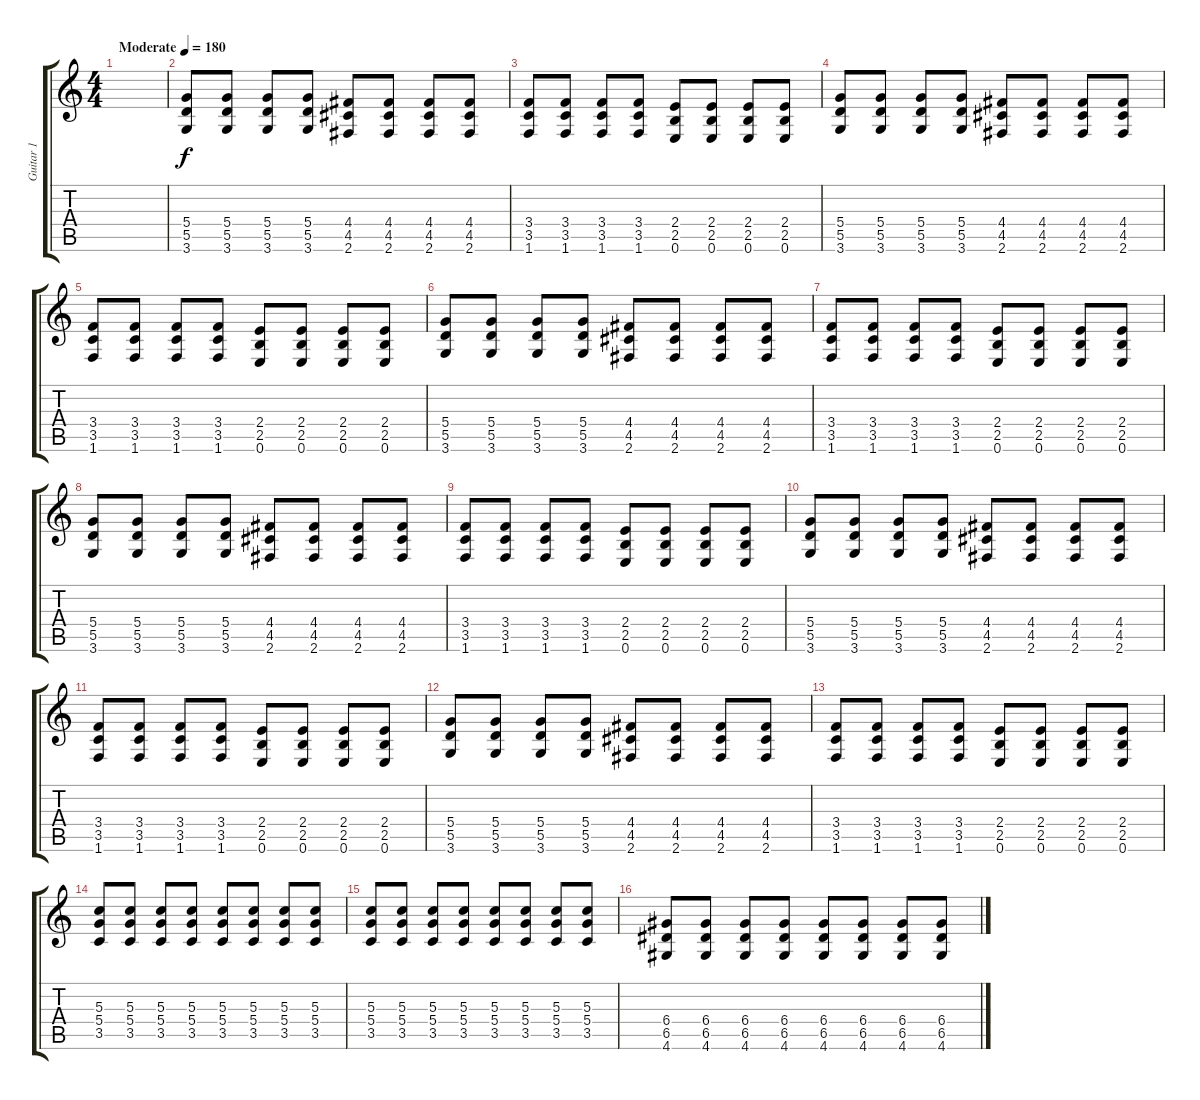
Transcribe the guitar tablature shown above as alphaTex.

\track ("Guitar 1" "Guitar 1") {instrument overdrivenguitar}
\staff {score tabs}
\tuning (E4 B3 G3 D3 A2 E2) {hide}
\ts (4 4)
\tempo (180 "Moderate")
\clef g2
\ks c
|
(5.4 5.5 3.6).8 (5.4 5.5 3.6).8 (5.4 5.5 3.6).8 (5.4 5.5 3.6).8 (4.4 4.5 2.6).8 (4.4 4.5 2.6).8 (4.4 4.5 2.6).8 (4.4 4.5 2.6).8 |
(3.4 3.5 1.6).8 (3.4 3.5 1.6).8 (3.4 3.5 1.6).8 (3.4 3.5 1.6).8 (2.4 2.5 0.6).8 (2.4 2.5 0.6).8 (2.4 2.5 0.6).8 (2.4 2.5 0.6).8 |
(5.4 5.5 3.6).8 (5.4 5.5 3.6).8 (5.4 5.5 3.6).8 (5.4 5.5 3.6).8 (4.4 4.5 2.6).8 (4.4 4.5 2.6).8 (4.4 4.5 2.6).8 (4.4 4.5 2.6).8 |
(3.4 3.5 1.6).8 (3.4 3.5 1.6).8 (3.4 3.5 1.6).8 (3.4 3.5 1.6).8 (2.4 2.5 0.6).8 (2.4 2.5 0.6).8 (2.4 2.5 0.6).8 (2.4 2.5 0.6).8 |
(5.4 5.5 3.6).8 (5.4 5.5 3.6).8 (5.4 5.5 3.6).8 (5.4 5.5 3.6).8 (4.4 4.5 2.6).8 (4.4 4.5 2.6).8 (4.4 4.5 2.6).8 (4.4 4.5 2.6).8 |
(3.4 3.5 1.6).8 (3.4 3.5 1.6).8 (3.4 3.5 1.6).8 (3.4 3.5 1.6).8 (2.4 2.5 0.6).8 (2.4 2.5 0.6).8 (2.4 2.5 0.6).8 (2.4 2.5 0.6).8 |
(5.4 5.5 3.6).8 (5.4 5.5 3.6).8 (5.4 5.5 3.6).8 (5.4 5.5 3.6).8 (4.4 4.5 2.6).8 (4.4 4.5 2.6).8 (4.4 4.5 2.6).8 (4.4 4.5 2.6).8 |
(3.4 3.5 1.6).8 (3.4 3.5 1.6).8 (3.4 3.5 1.6).8 (3.4 3.5 1.6).8 (2.4 2.5 0.6).8 (2.4 2.5 0.6).8 (2.4 2.5 0.6).8 (2.4 2.5 0.6).8 |
(5.4 5.5 3.6).8 (5.4 5.5 3.6).8 (5.4 5.5 3.6).8 (5.4 5.5 3.6).8 (4.4 4.5 2.6).8 (4.4 4.5 2.6).8 (4.4 4.5 2.6).8 (4.4 4.5 2.6).8 |
(3.4 3.5 1.6).8 (3.4 3.5 1.6).8 (3.4 3.5 1.6).8 (3.4 3.5 1.6).8 (2.4 2.5 0.6).8 (2.4 2.5 0.6).8 (2.4 2.5 0.6).8 (2.4 2.5 0.6).8 |
(5.4 5.5 3.6).8 (5.4 5.5 3.6).8 (5.4 5.5 3.6).8 (5.4 5.5 3.6).8 (4.4 4.5 2.6).8 (4.4 4.5 2.6).8 (4.4 4.5 2.6).8 (4.4 4.5 2.6).8 |
(3.4 3.5 1.6).8 (3.4 3.5 1.6).8 (3.4 3.5 1.6).8 (3.4 3.5 1.6).8 (2.4 2.5 0.6).8 (2.4 2.5 0.6).8 (2.4 2.5 0.6).8 (2.4 2.5 0.6).8 |
(5.3 5.4 3.5).8 (5.3 5.4 3.5).8 (5.3 5.4 3.5).8 (5.3 5.4 3.5).8 (5.3 5.4 3.5).8 (5.3 5.4 3.5).8 (5.3 5.4 3.5).8 (5.3 5.4 3.5).8 |
(5.3 5.4 3.5).8 (5.3 5.4 3.5).8 (5.3 5.4 3.5).8 (5.3 5.4 3.5).8 (5.3 5.4 3.5).8 (5.3 5.4 3.5).8 (5.3 5.4 3.5).8 (5.3 5.4 3.5).8 |
(6.4 6.5 4.6).8 (6.4 6.5 4.6).8 (6.4 6.5 4.6).8 (6.4 6.5 4.6).8 (6.4 6.5 4.6).8 (6.4 6.5 4.6).8 (6.4 6.5 4.6).8 (6.4 6.5 4.6).8
